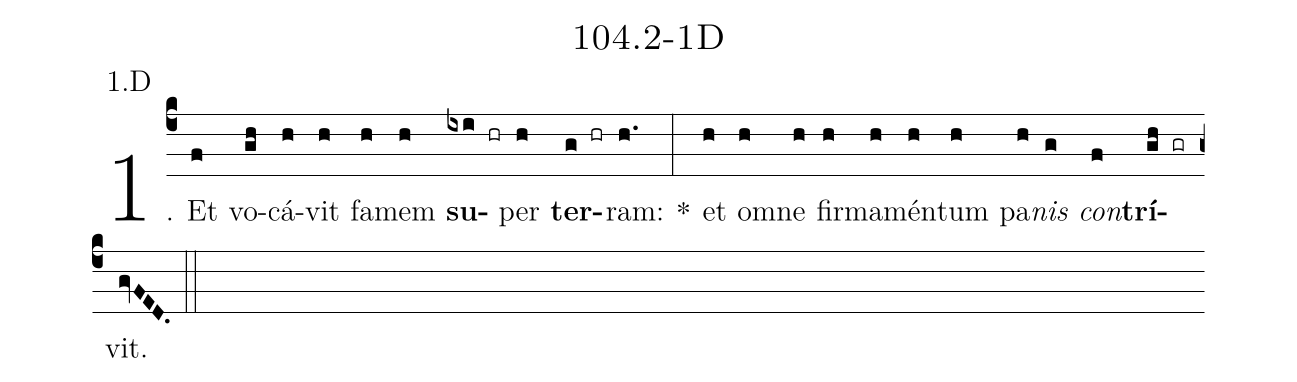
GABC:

name: 104.2-1D;
annotation: 1.D;
%%
(c4)1. Et(f) vo(gh)cá(h)vit(h) fa(h)mem(h) <b>su</b>(ixi hr)per(h) <b>ter</b>(g hr)ram:(h.) *(:) et(h) om(h)ne(h) fir(h)ma(h)mén(h)tum(h) pa(h)<i>nis</i>(g) <i>con</i>(f)<b>trí</b>(gh gr)vit.(gvFED.) (::)


%E(h) u(h) o(g) u(f) a(gh) e.(gvFED.) (::)
